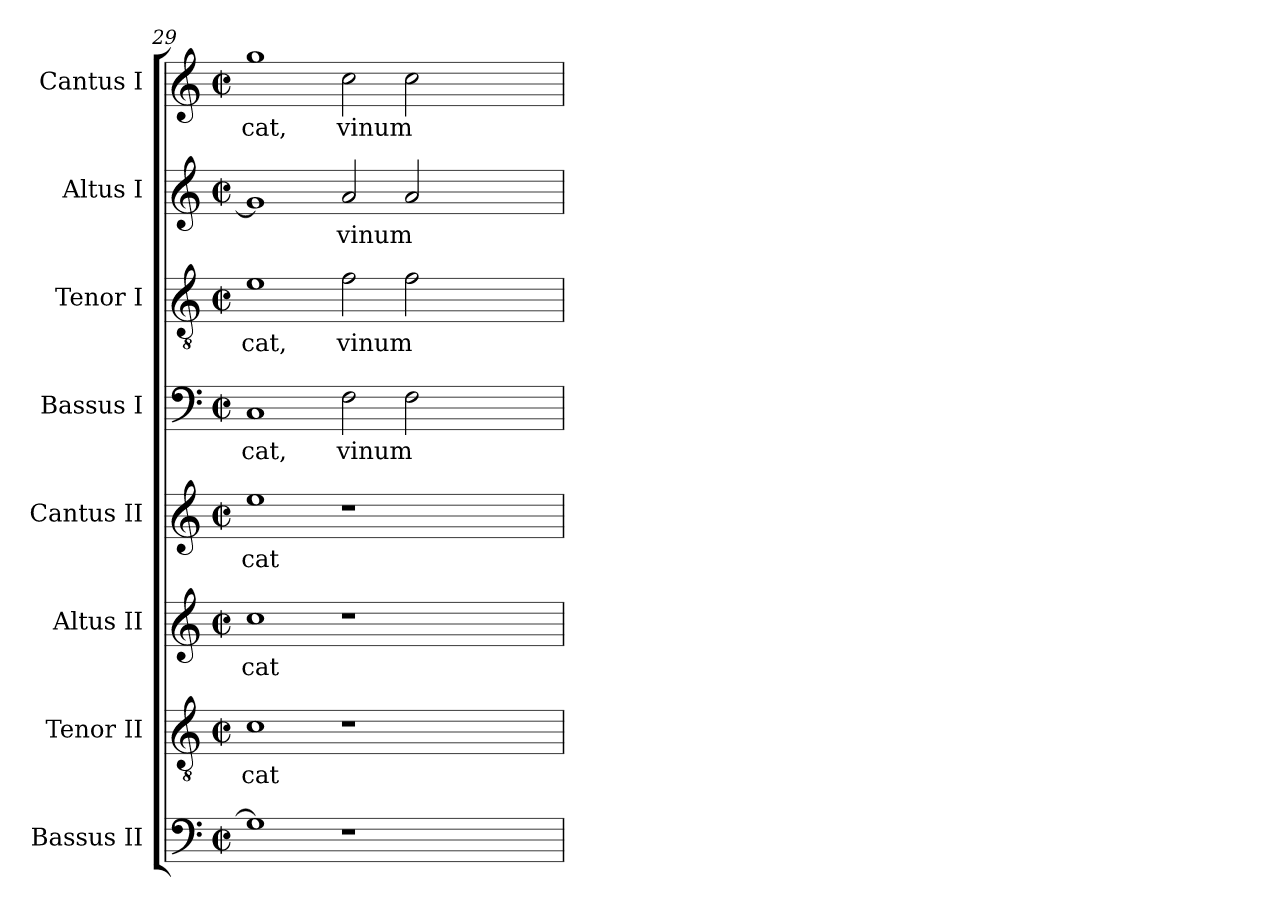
**kern	**kern	**text	**kern	**text	**kern	**text	**kern	**text	**kern	**text	**kern	**text	**kern	**text
*part8	*part7	*part7	*part6	*part6	*part5	*part5	*part4	*part4	*part3	*part3	*part2	*part2	*part1	*part1
*staff8	*staff7	*staff7	*staff6	*staff6	*staff5	*staff5	*staff4	*staff4	*staff3	*staff3	*staff2	*staff2	*staff1	*staff1
*I"Bassus II	*I"Tenor II	*	*I"Altus II	*	*I"Cantus II	*	*I"Bassus I	*	*I"Tenor I	*	*I"Altus I	*	*I"Cantus I	*
*clefF4	*clefGv2	*	*clefG2	*	*clefG2	*	*clefF4	*	*clefGv2	*	*clefG2	*	*clefG2	*
*M2/2	*M2/2	*	*M2/2	*	*M2/2	*	*M2/2	*	*M2/2	*	*M2/2	*	*M2/2	*
*met(c|)	*met(c|)	*	*met(c|)	*	*met(c|)	*	*met(c|)	*	*met(c|)	*	*met(c|)	*	*met(c|)	*
=29	=29	=29	=29	=29	=29	=29	=29	=29	=29	=29	=29	=29	=29	=29
!	!	!LO:LY:b:cj	!	!LO:LY:b:cj	!	!LO:LY:b:cj	!	!LO:LY:b:cj	!	!LO:LY:b:cj	!	!	!	!LO:LY:b:cj
1G]	1c	cat	1cc	cat	1ee	-cat	1C	-cat,	1e	-cat,	1g]	.	1gg	cat,
!LO:N:vis=1	!LO:N:vis=1	!	!LO:N:vis=1	!	!LO:N:vis=1	!	!	!LO:LY:b	!	!LO:LY:b	!	!LO:LY:b	!	!LO:LY:b
0r	0r	.	0r	.	0r	.	2F\	vinum	2f\	vinum	2a/	vinum	2cc\	vinum
.	.	.	.	.	.	.	2F\	.	2f\	.	2a/	.	2cc\	.
.	.	.	.	.	.	.	1ryy	.	1ryy	.	1ryy	.	1ryy	.
=	=	=	=	=	=	=	=	=	=	=	=	=	=	=
*-	*-	*-	*-	*-	*-	*-	*-	*-	*-	*-	*-	*-	*-	*-
